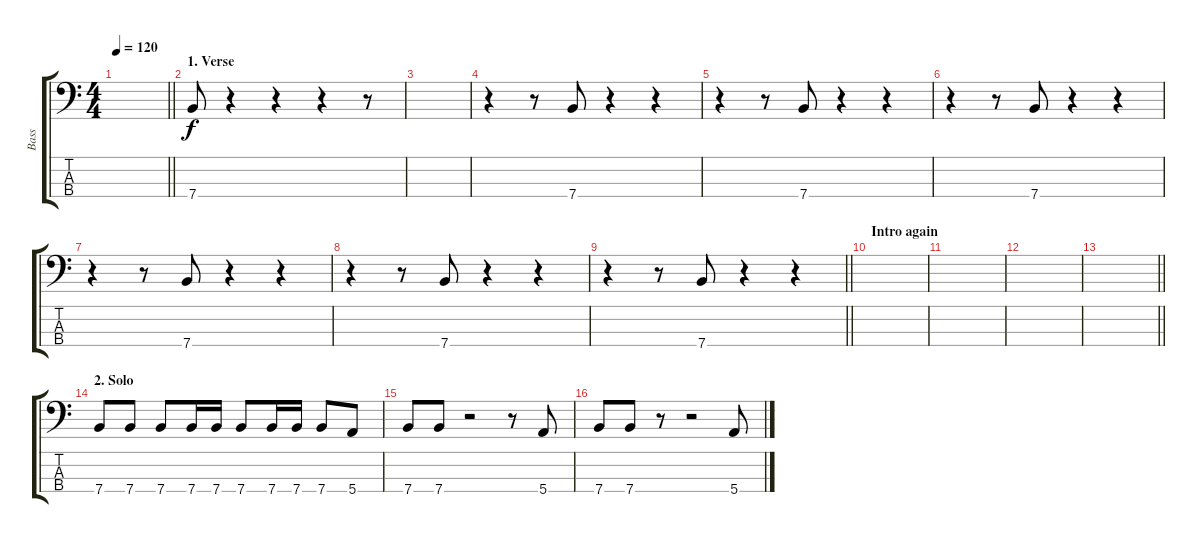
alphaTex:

\track ("Bass" "Bass") {instrument electricbassfinger}
\staff {score tabs}
\tuning (G2 D2 A1 E1) {hide}
\ts (4 4)
\tempo 120
\clef f4
\barLineRight lightlight
\ks c
|
\section ("" "1. Verse")
7.4.8 r.4 r.4 r.4 r.8 |
|
r.4 r.8 7.4.8 r.4 r.4 |
r.4 r.8 7.4.8 r.4 r.4 |
r.4 r.8 7.4.8 r.4 r.4 |
r.4 r.8 7.4.8 r.4 r.4 |
r.4 r.8 7.4.8 r.4 r.4 |
\barLineRight lightlight
r.4 r.8 7.4.8 r.4 r.4 |
\section ("" "Intro again")
|
|
|
\barLineRight lightlight
|
\section ("" "2. Solo")
7.4.8 7.4.8 7.4.8 7.4.16 7.4.16 7.4.8 7.4.16 7.4.16 7.4.8 5.4.8 |
7.4.8 7.4.8 r.2 r.8 5.4.8 |
7.4.8 7.4.8 r.8 r.2 5.4.8
